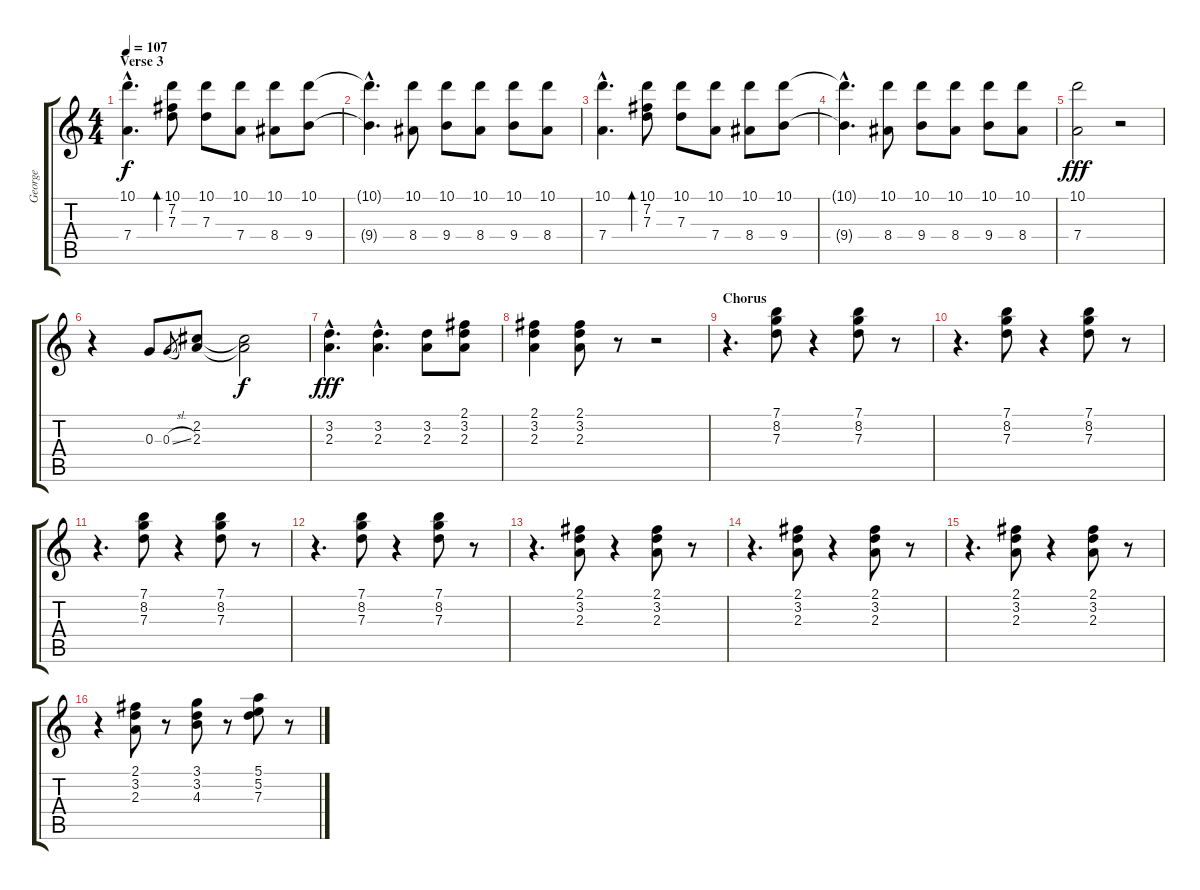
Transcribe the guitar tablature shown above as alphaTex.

\track ("George" "George") {instrument electricguitarclean}
\staff {score tabs}
\tuning (E4 B3 G3 D3 A2 E2) {hide}
\ts (4 4)
\section ("" "Verse 3")
\tempo 107
\clef g2
\ks c
(10.1{hac} 7.4{hac}).4{d dy f} (10.1 7.2 7.3).8{bd 240} (10.1 7.3).8 (10.1 7.4).8 (10.1 8.4).8 (10.1 9.4).8 |
(10.1{hac t} 9.4{hac t}).4{d} (10.1 8.4).8 (10.1 9.4).8 (10.1 8.4).8 (10.1 9.4).8 (10.1 8.4).8 |
(10.1{hac} 7.4{hac}).4{d} (10.1 7.2 7.3).8{bd 240} (10.1 7.3).8 (10.1 7.4).8 (10.1 8.4).8 (10.1 9.4).8 |
(10.1{hac t} 9.4{hac t}).4{d} (10.1 8.4).8 (10.1 9.4).8 (10.1 8.4).8 (10.1 9.4).8 (10.1 8.4).8 |
(10.1 7.4).2{dy fff} r.2 |
r.4 0.3.8 0.3{sl}.8{gr} (2.2 2.3).8 (2.2{t} 2.3{t}).2{dy f} |
(3.2{hac} 2.3{hac}).4{d dy fff} (3.2{hac} 2.3{hac}).4{d} (3.2 2.3).8 (2.1 3.2 2.3).8 |
(2.1 3.2 2.3).4 (2.1 3.2 2.3).8 r.8 r.2 |
\section ("" "Chorus")
r.4{d} (7.1 8.2 7.3).8 r.4 (7.1 8.2 7.3).8 r.8 |
r.4{d} (7.1 8.2 7.3).8 r.4 (7.1 8.2 7.3).8 r.8 |
r.4{d} (7.1 8.2 7.3).8 r.4 (7.1 8.2 7.3).8 r.8 |
r.4{d} (7.1 8.2 7.3).8 r.4 (7.1 8.2 7.3).8 r.8 |
r.4{d} (2.1 3.2 2.3).8 r.4 (2.1 3.2 2.3).8 r.8 |
r.4{d} (2.1 3.2 2.3).8 r.4 (2.1 3.2 2.3).8 r.8 |
r.4{d} (2.1 3.2 2.3).8 r.4 (2.1 3.2 2.3).8 r.8 |
r.4 (2.1 3.2 2.3).8 r.8 (3.1 3.2 4.3).8 r.8 (5.1 5.2 7.3).8 r.8
